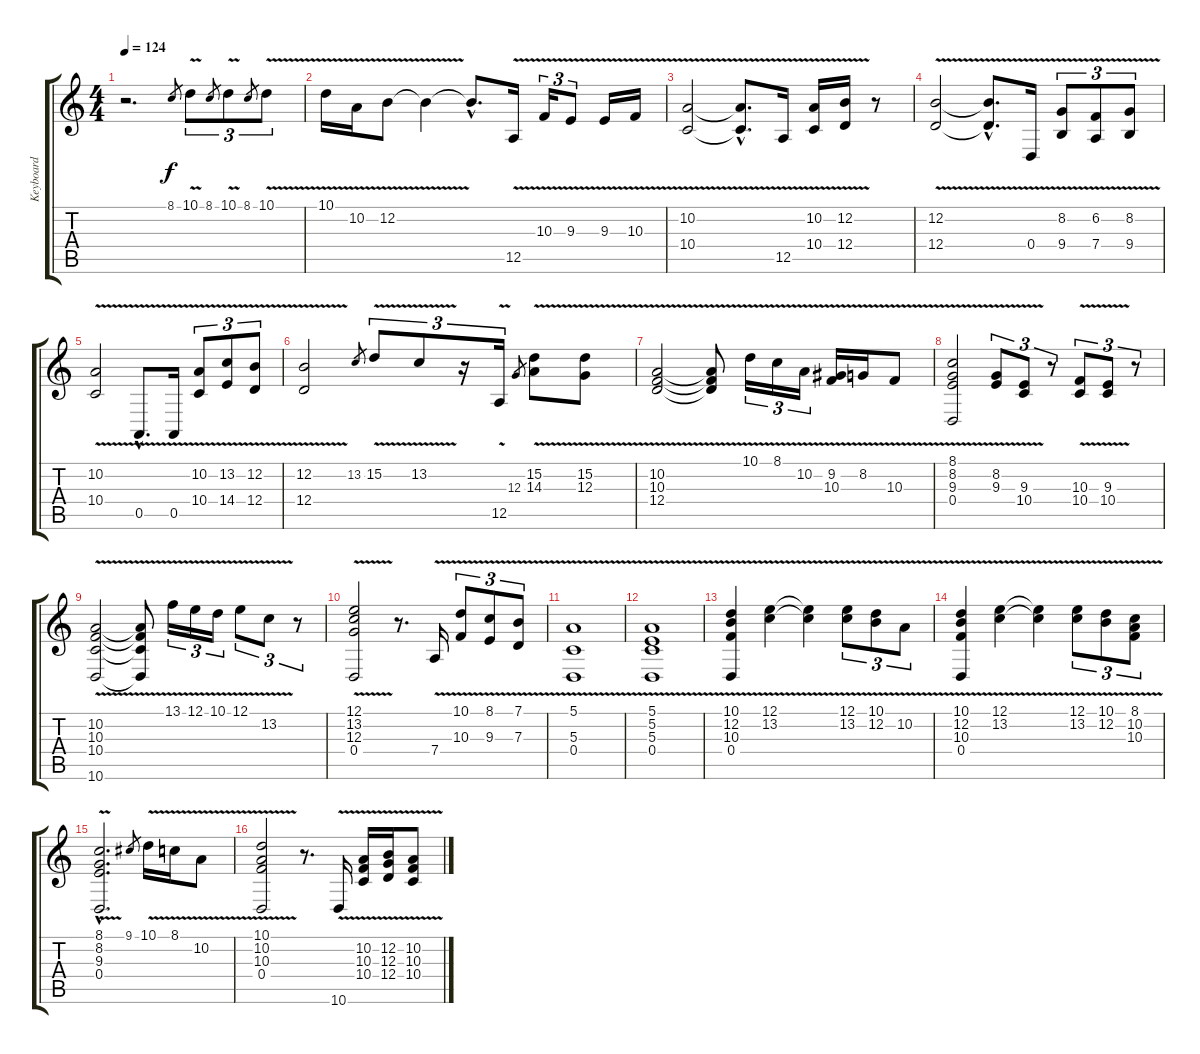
\track ("Keyboard" "Keyboard") {instrument drawbarorgan}
\staff {score tabs}
\tuning (E4 B3 G3 D3 A2 E2) {hide}
\ts (4 4)
\tempo 124
\tempo 62
\tempo 124
\clef g2
\ks c
r.2{d dy f instrument electricpiano1} 8.1.8{gr} 10.1{v}.8{tu (3 2)} 8.1.8{gr} 10.1{v}.8{tu (3 2)} 8.1.8{gr} 10.1{v}.8{tu (3 2)} |
10.1{v}.16 10.2{v}.16 12.2{v}.8 12.2{t}.4 12.2{hac t}.8{d} 12.5{v}.16 10.3{v}.16{tu (3 2)} 9.3{v}.8{tu (3 2)} 9.3{v}.16 10.3{v}.16 |
(10.2 10.4{v}).2 (10.2{hac t} 10.4{hac t}).8{d} 12.5{v}.16 (10.2 10.4{v}).16 (12.2 12.4{v}).16 r.8 |
(12.2 12.4{v}).2 (12.2{hac t} 12.4{hac t}).8{d} 0.4{v}.16 (8.2 9.4{v}).8{tu (3 2)} (6.2 7.4{v}).8{tu (3 2)} (8.2 9.4{v}).8{tu (3 2)} |
(10.2 10.4{v}).2 0.5{v hac}.8{d} 0.5{v}.16 (10.2{v} 10.4).8{tu (3 2)} (13.2{v} 14.4).8{tu (3 2)} (12.2{v} 12.4).8{tu (3 2)} |
(12.2{v} 12.4).2 13.2.8{gr} 15.2{v}.8{tu (3 2)} 13.2{v}.8{tu (3 2)} r.16{tu (3 2)} 12.5{v}.16{tu (3 2)} 12.3.8{gr} (15.2{v} 14.3).8 (15.2{v} 12.3).8 |
(10.2{v} 10.3 12.4).2 (10.2{t} 10.3{t} 12.4{t}).8 10.1{v}.16{tu (3 2)} 8.1{v}.16{tu (3 2)} 10.2{v}.16{tu (3 2)} (9.2{v} 10.3).16 8.2{v}.16 10.3{v}.8 |
(8.1 8.2 9.3 0.4{v}).2 (8.2 9.3{v}).8{tu (3 2)} (9.3 10.4{v}).8{tu (3 2)} r.8{tu (3 2)} (10.3 10.4{v}).8{tu (3 2)} (9.3 10.4{v}).8{tu (3 2)} r.8{tu (3 2)} |
(10.2 10.3 10.4 10.6{v}).2 (10.2{t} 10.3{t} 10.4{t} 10.6{t}).8 13.1{v}.16{tu (3 2)} 12.1{v}.16{tu (3 2)} 10.1{v}.16{tu (3 2)} 12.1{v}.8{tu (3 2)} 13.2{v}.8{tu (3 2)} r.8{tu (3 2)} |
(12.1 13.2 12.3 0.4{v}).2 r.8{d} 7.4{v}.16 (10.1 10.3{v}).8{tu (3 2)} (8.1 9.3{v}).8{tu (3 2)} (7.1 7.3{v}).8{tu (3 2)} |
(5.1 5.3 0.4{v}).1 |
(5.1 5.2 5.3 0.4{v}).1 |
(10.1 12.2 10.3 0.4{v}).4 (12.1 13.2{v}).4 (12.1{t} 13.2{t}).4 (12.1 13.2{v}).8{tu (3 2)} (10.1 12.2{v}).8{tu (3 2)} 10.2{v}.8{tu (3 2)} |
(10.1 12.2{v} 10.3 0.4).4 (12.1 13.2{v}).4 (12.1{t} 13.2{t}).4 (12.1 13.2{v}).8{tu (3 2)} (10.1 12.2{v}).8{tu (3 2)} (8.1 10.2{v} 10.3).8{tu (3 2)} |
(8.1{v hac} 8.2{hac} 9.3{hac} 0.4{hac}).2{d} 9.1.8{gr} 10.1{v}.16 8.1{v}.16 10.2{v}.8 |
(10.1 10.2 10.3 0.4{v}).2 r.8{d} 10.6{v}.16 (10.2 10.3 10.4{v}).16 (12.2 12.3 12.4{v}).16 (10.2 10.3 10.4{v}).8
